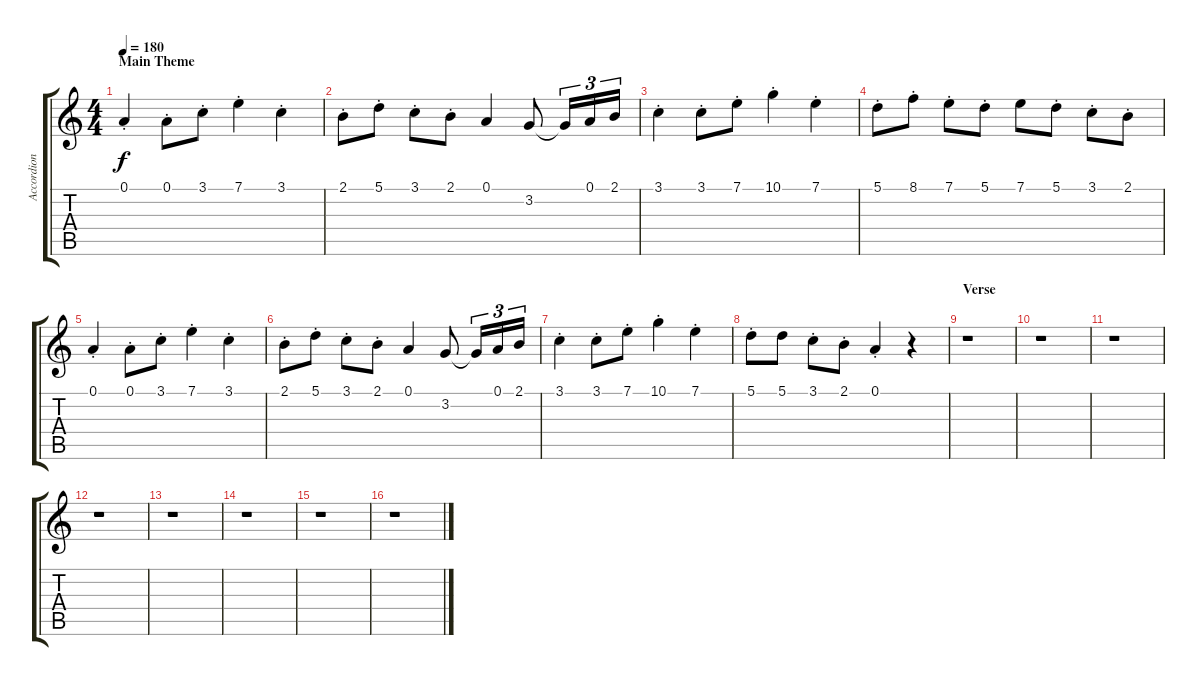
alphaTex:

\track ("Accordion - R Hand" "Accordion ") {instrument accordion}
\staff {score tabs}
\tuning (A4 E4 A3 E3 A2 E2) {hide}
\ts (4 4)
\section ("" "Main Theme")
\tempo 180
\clef g2
\ks c
0.1{st}.4{dy f} 0.1{st}.8 3.1{st}.8 7.1{st}.4 3.1{st}.4 |
2.1{st}.8 5.1{st}.8 3.1{st}.8 2.1{st}.8 0.1.4 3.2.8 3.2{t}.16{tu (3 2)} 0.1.16{tu (3 2)} 2.1.16{tu (3 2)} |
3.1{st}.4 3.1{st}.8 7.1{st}.8 10.1{st}.4 7.1{st}.4 |
5.1{st}.8 8.1{st}.8 7.1{st}.8 5.1{st}.8 7.1.8 5.1{st}.8 3.1{st}.8 2.1{st}.8 |
0.1{st}.4 0.1{st}.8 3.1{st}.8 7.1{st}.4 3.1{st}.4 |
2.1{st}.8 5.1{st}.8 3.1{st}.8 2.1{st}.8 0.1.4 3.2.8 3.2{t}.16{tu (3 2)} 0.1.16{tu (3 2)} 2.1.16{tu (3 2)} |
3.1{st}.4 3.1{st}.8 7.1{st}.8 10.1{st}.4 7.1{st}.4 |
5.1{st}.8 5.1.8 3.1{st}.8 2.1{st}.8 0.1{st}.4 r.4 |
\section ("" "Verse")
r.1 |
r.1 |
r.1 |
r.1 |
r.1 |
r.1 |
r.1 |
r.1
